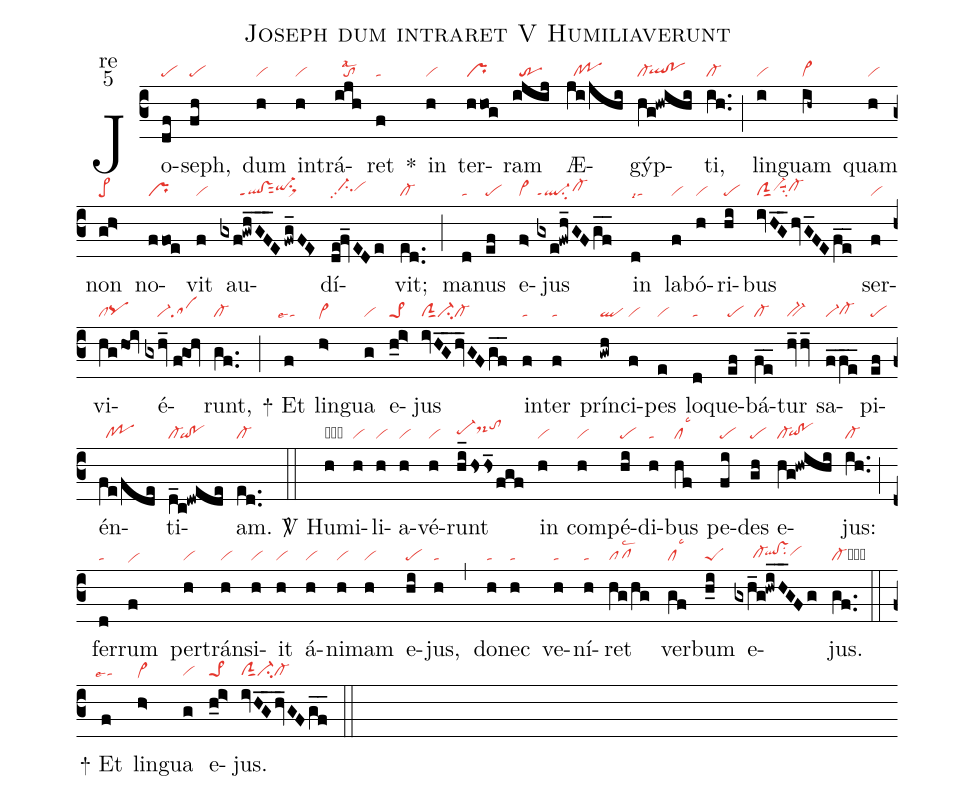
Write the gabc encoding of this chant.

name:Joseph dum intraret V Humiliaverunt;
office-part:re;
mode:5;
nabc-lines:1;
%%
(c3) Jo(df|pe)seph,(fh|pe) dum(h|vi) in(h|vi)trá(ijh|//tolsal2)ret(f|ta) <sp>*</sp>() in(h|vi) ter(hhog|pr)ram(ijij|//tr) Æ(ji/jhi|//cl!po)gýp(hg!hwihi|cl-`qlhg!pohg)ti,(ih..|cl-) (;) lin(i|vi)guam(ih~|vi>) quam(h|vi) non(gh>|pe>) no(ffoe|pr)vit(f|vi) au(gxf!gwhGF___E/fwg_FE>|//////ql!vsppt1sut2qi-hhsu1sux1)dí(de!fv_EDe|//ci-hhpp2vihh)vit;(ed..|cl-) (;) ma(d|ta)nus(ef|pe) e(f>|vi>)jus(gxe!fwh_GFgf__|ql-ppt1su2cl-hh) in(d|talsi7) la(f|vi)bó(h|vi)ri(hi|pe)bus(ivHG__hvG_FEfe__|clSsut1vi-hhsuu1su2cl-hh) ser(f|vi)vi(hg/hoi|clpqhg)é(gxhv_//f@goh|////vi-sa)runt,(gf..|cl-) (;)
<sp>+</sp> Et(f|``talse4) lin(h>|vi>he)gua(g|vi) e(h_i>|pe>1)jus(ivHG__hv_GFgf__|clSsut1ci-cl-) in(f|ta)ter(f|ta) prín(gwh|ql)ci(f|vi)pes(e|vi) lo(d|ta)que(ef|pe)bá(fe__|cl-)tur(hv_hv_|bv-) sa(f_fe__|vi-cl-hg)pi(ef|pe)én(fe/fde|//cl!po)ti(d_c!dwede|cl-`qi!po)am.(ed..|cl-) (::)

<sp>V/</sp> Hu(h|obvi)mi(h|vi)li(h|vi)a(h|vi)vé(h|vi)runt(hi_/hshs_fgf|pe-hhds-hitohj) in(h|vi) com(h|vi)pé(hi|pe)di(h|ta)bus(hf|cllsc3) pe(fi|pe)des(gh|pe) e(hg!hwihi|cl-`qihg!pohg)jus:(ih..|cl-) (;) fer(d|ta)rum(f|vihe) per(h|vi)trán(h|vi)si(h|vi)it(h|vi) á(h|vi)ni(h|vi)mam(h|vi) e(hi|pe)jus,(h|ta) (,) do(h|ta)nec(h|ta) ve(h|ta)ní(h|ta)ret(hg/hg|pflsc2) ver(gf|cllsc3)bum(h_i|peS) e(gxh_g!hwiH__GFg|//////cl-hg`qlhh!vshhsu2vihh)jus.(gf..|cl-cb) (::)
<sp>+</sp> Et(f|``talse4) lin(h>|vi>he)gua(g|vi) e(h_i>|pe>1)jus.(ivHG__hv_GFgf__|clSsut1ci-cl-) (::)
